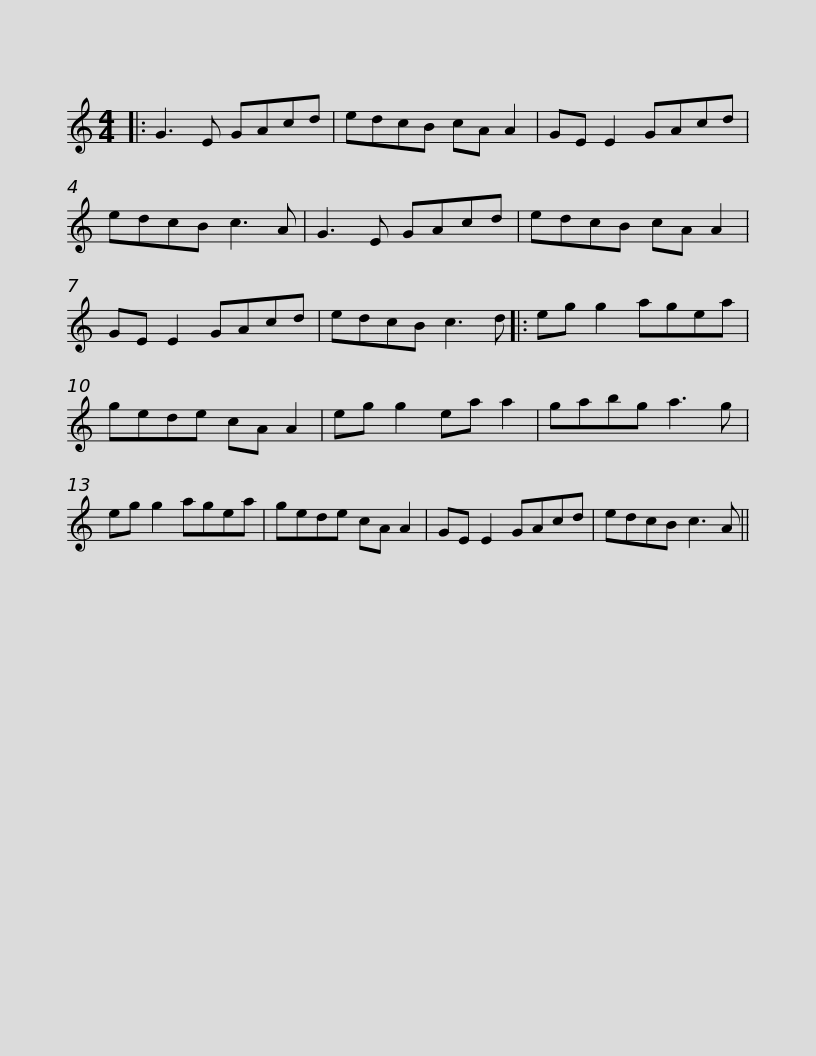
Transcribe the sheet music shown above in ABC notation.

X:1
L:1/8
M:4/4
I:linebreak $
K:C
V:1 treble
V:1
|: G3 E GAcd | edcB cA A2 | GE E2 GAcd | edcB c3 A | G3 E GAcd | %5
 edcB cA A2 |$ GE E2 GAcd | edcB c3 d |: eg g2 agea | gede cA A2 | %10
 eg g2 ea a2 | gabg a3 g |$ eg g2 agea | gede cA A2 | GE E2 GAcd | %15
 edcB c3 A || %16
